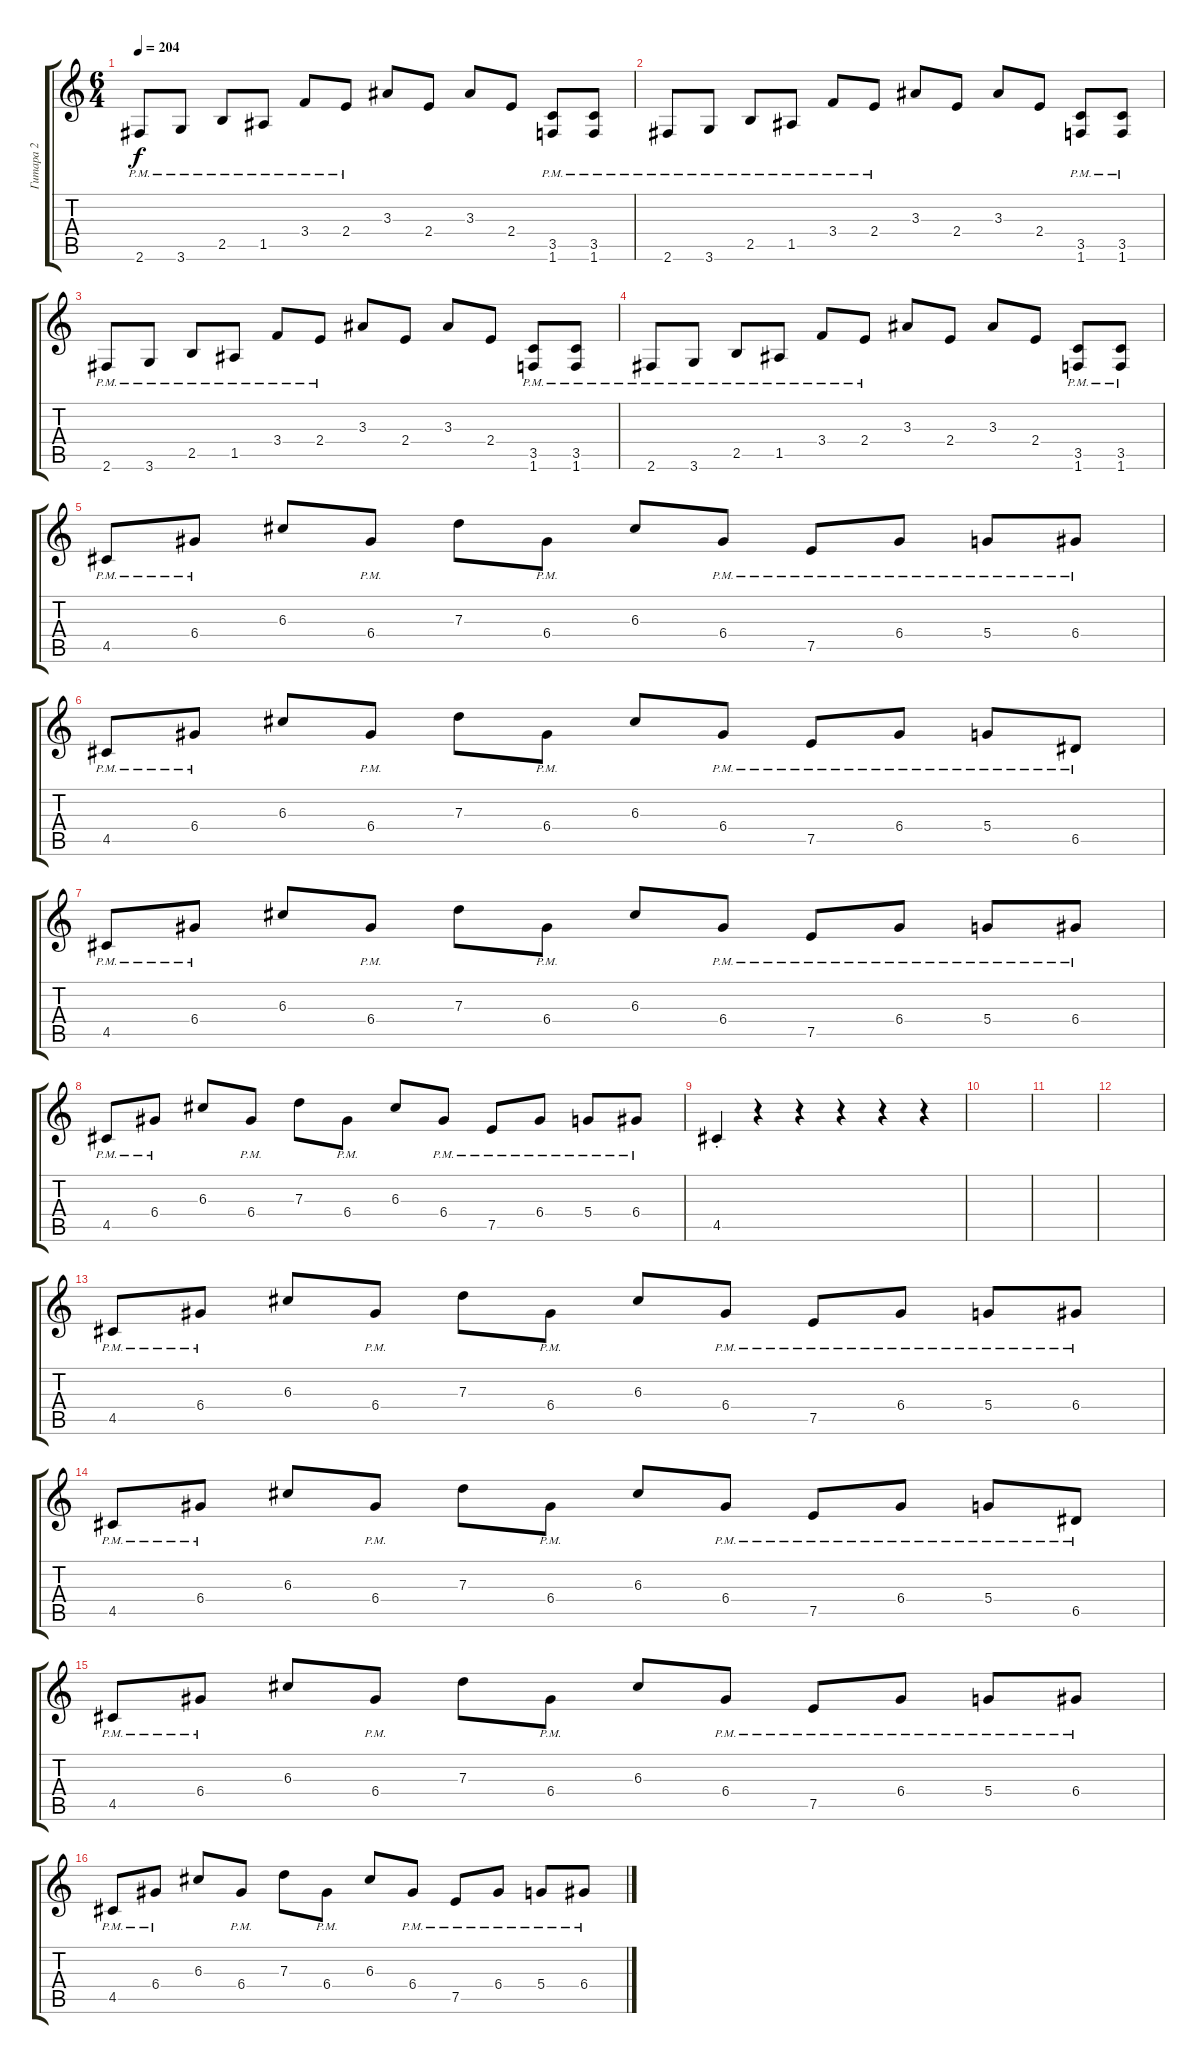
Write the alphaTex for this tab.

\track ("Гитара 2" "Гитара 2") {instrument distortionguitar}
\staff {score tabs}
\tuning (E4 B3 G3 D3 A2 E2) {hide}
\ts (6 4)
\tempo 204
\clef g2
\ks c
2.6{pm}.8{dy f} 3.6{pm}.8 2.5{pm}.8 1.5{pm}.8 3.4{pm}.8 2.4{pm}.8 3.3.8 2.4.8 3.3.8 2.4.8 (3.5{pm} 1.6{pm}).8 (3.5{pm} 1.6{pm}).8 |
2.6{pm}.8 3.6{pm}.8 2.5{pm}.8 1.5{pm}.8 3.4{pm}.8 2.4{pm}.8 3.3.8 2.4.8 3.3.8 2.4.8 (3.5{pm} 1.6{pm}).8 (3.5{pm} 1.6{pm}).8 |
2.6{pm}.8 3.6{pm}.8 2.5{pm}.8 1.5{pm}.8 3.4{pm}.8 2.4{pm}.8 3.3.8 2.4.8 3.3.8 2.4.8 (3.5{pm} 1.6{pm}).8 (3.5{pm} 1.6{pm}).8 |
2.6{pm}.8 3.6{pm}.8 2.5{pm}.8 1.5{pm}.8 3.4{pm}.8 2.4{pm}.8 3.3.8 2.4.8 3.3.8 2.4.8 (3.5{pm} 1.6{pm}).8 (3.5{pm} 1.6{pm}).8 |
4.5{pm}.8 6.4{pm}.8 6.3.8 6.4{pm}.8 7.3.8 6.4{pm}.8 6.3.8 6.4{pm}.8 7.5{pm}.8 6.4{pm}.8 5.4{pm}.8 6.4{pm}.8 |
4.5{pm}.8 6.4{pm}.8 6.3.8 6.4{pm}.8 7.3.8 6.4{pm}.8 6.3.8 6.4{pm}.8 7.5{pm}.8 6.4{pm}.8 5.4{pm}.8 6.5{pm}.8 |
4.5{pm}.8 6.4{pm}.8 6.3.8 6.4{pm}.8 7.3.8 6.4{pm}.8 6.3.8 6.4{pm}.8 7.5{pm}.8 6.4{pm}.8 5.4{pm}.8 6.4{pm}.8 |
4.5{pm}.8 6.4{pm}.8 6.3.8 6.4{pm}.8 7.3.8 6.4{pm}.8 6.3.8 6.4{pm}.8 7.5{pm}.8 6.4{pm}.8 5.4{pm}.8 6.4{pm}.8 |
4.5{st}.4 r.4 r.4 r.4 r.4 r.4 |
|
|
|
4.5{pm}.8 6.4{pm}.8 6.3.8 6.4{pm}.8 7.3.8 6.4{pm}.8 6.3.8 6.4{pm}.8 7.5{pm}.8 6.4{pm}.8 5.4{pm}.8 6.4{pm}.8 |
4.5{pm}.8 6.4{pm}.8 6.3.8 6.4{pm}.8 7.3.8 6.4{pm}.8 6.3.8 6.4{pm}.8 7.5{pm}.8 6.4{pm}.8 5.4{pm}.8 6.5{pm}.8 |
4.5{pm}.8 6.4{pm}.8 6.3.8 6.4{pm}.8 7.3.8 6.4{pm}.8 6.3.8 6.4{pm}.8 7.5{pm}.8 6.4{pm}.8 5.4{pm}.8 6.4{pm}.8 |
4.5{pm}.8 6.4{pm}.8 6.3.8 6.4{pm}.8 7.3.8 6.4{pm}.8 6.3.8 6.4{pm}.8 7.5{pm}.8 6.4{pm}.8 5.4{pm}.8 6.4{pm}.8
